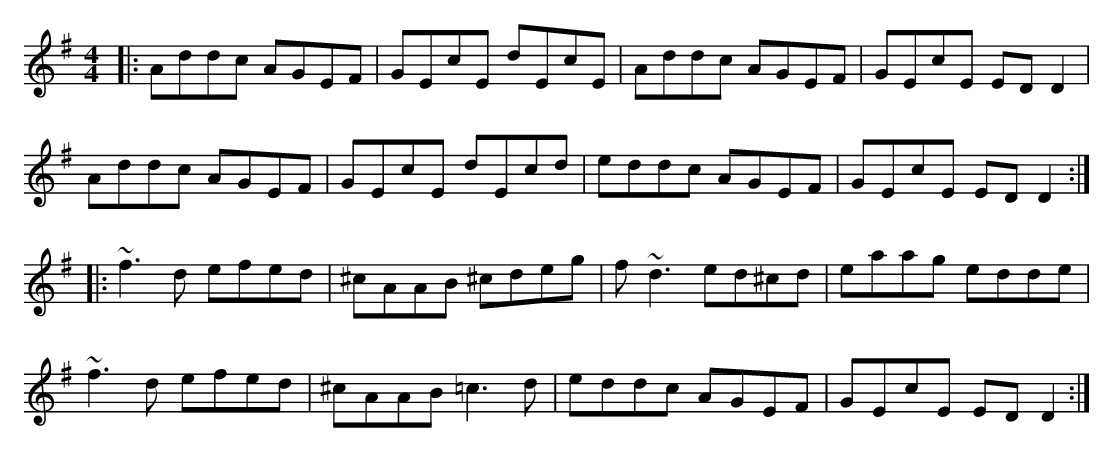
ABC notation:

X:1
M:4/4
K:Dmix
|:Addc AGEF|GEcE dEcE|Addc AGEF|GEcE EDD2|
Addc AGEF|GEcE dEcd|eddc AGEF|GEcE EDD2:|
|:~f3d efed|^cAAB ^cdeg|f~d3 ed^cd|eaag edde|
~f3d efed|^cAAB =c3d|eddc AGEF|GEcE EDD2:|
